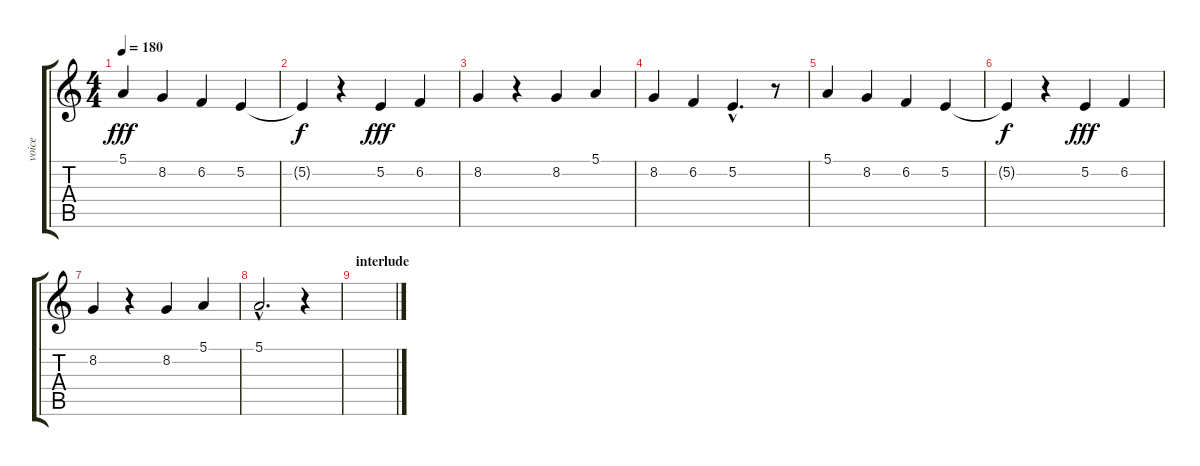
\track ("voice" "voice") {instrument choiraahs}
\staff {score tabs}
\tuning (E4 B3 G3 D3 A2 E2) {hide}
\ts (4 4)
\tempo 180
\clef g2
\ks c
5.1.4{dy fff} 8.2.4 6.2.4 5.2.4 |
5.2{t}.4{dy f} r.4 5.2.4{dy fff} 6.2.4 |
8.2.4 r.4 8.2.4 5.1.4 |
8.2.4 6.2.4 5.2{hac}.4{d} r.8 |
5.1.4 8.2.4 6.2.4 5.2.4 |
5.2{t}.4{dy f} r.4 5.2.4{dy fff} 6.2.4 |
8.2.4 r.4 8.2.4 5.1.4 |
5.1{hac}.2{d} r.4 |
\section ("" "interlude")
